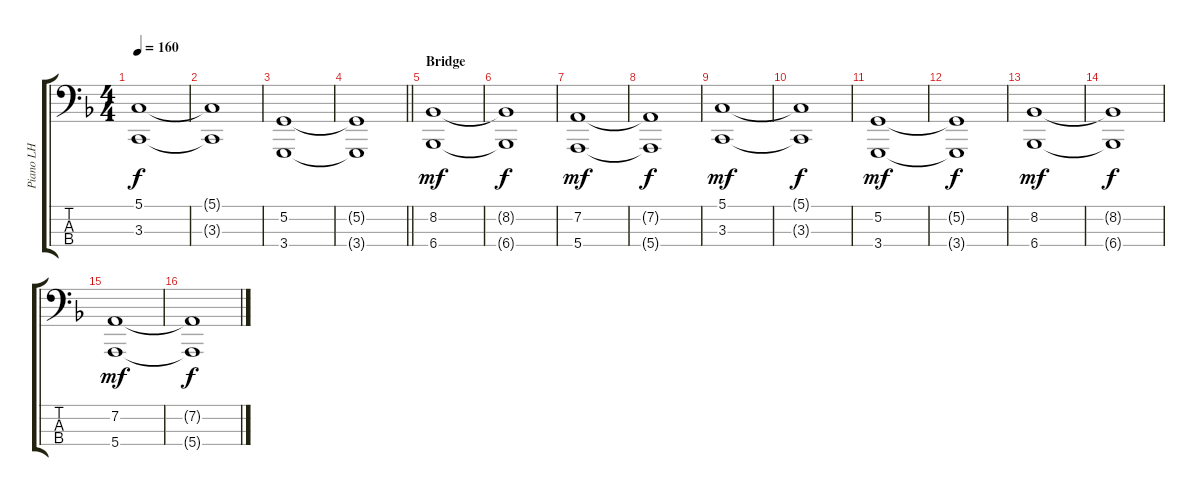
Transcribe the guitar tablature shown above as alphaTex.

\track ("Piano LH" "Piano LH") {instrument acousticgrandpiano}
\staff {score tabs}
\tuning (G2 D2 A1 E1) {hide}
\ts (4 4)
\tempo 160
\clef f4
\ks f
(5.1 3.3).1{dy f} |
(5.1{t} 3.3{t}).1 |
(5.2 3.4).1 |
\barLineRight lightlight
(5.2{t} 3.4{t}).1 |
\section ("" "Bridge")
(8.2 6.4).1{dy mf} |
(8.2{t} 6.4{t}).1{dy f} |
(7.2 5.4).1{dy mf} |
(7.2{t} 5.4{t}).1{dy f} |
(5.1 3.3).1{dy mf} |
(5.1{t} 3.3{t}).1{dy f} |
(5.2 3.4).1{dy mf} |
(5.2{t} 3.4{t}).1{dy f} |
(8.2 6.4).1{dy mf} |
(8.2{t} 6.4{t}).1{dy f} |
(7.2 5.4).1{dy mf} |
(7.2{t} 5.4{t}).1{dy f}
